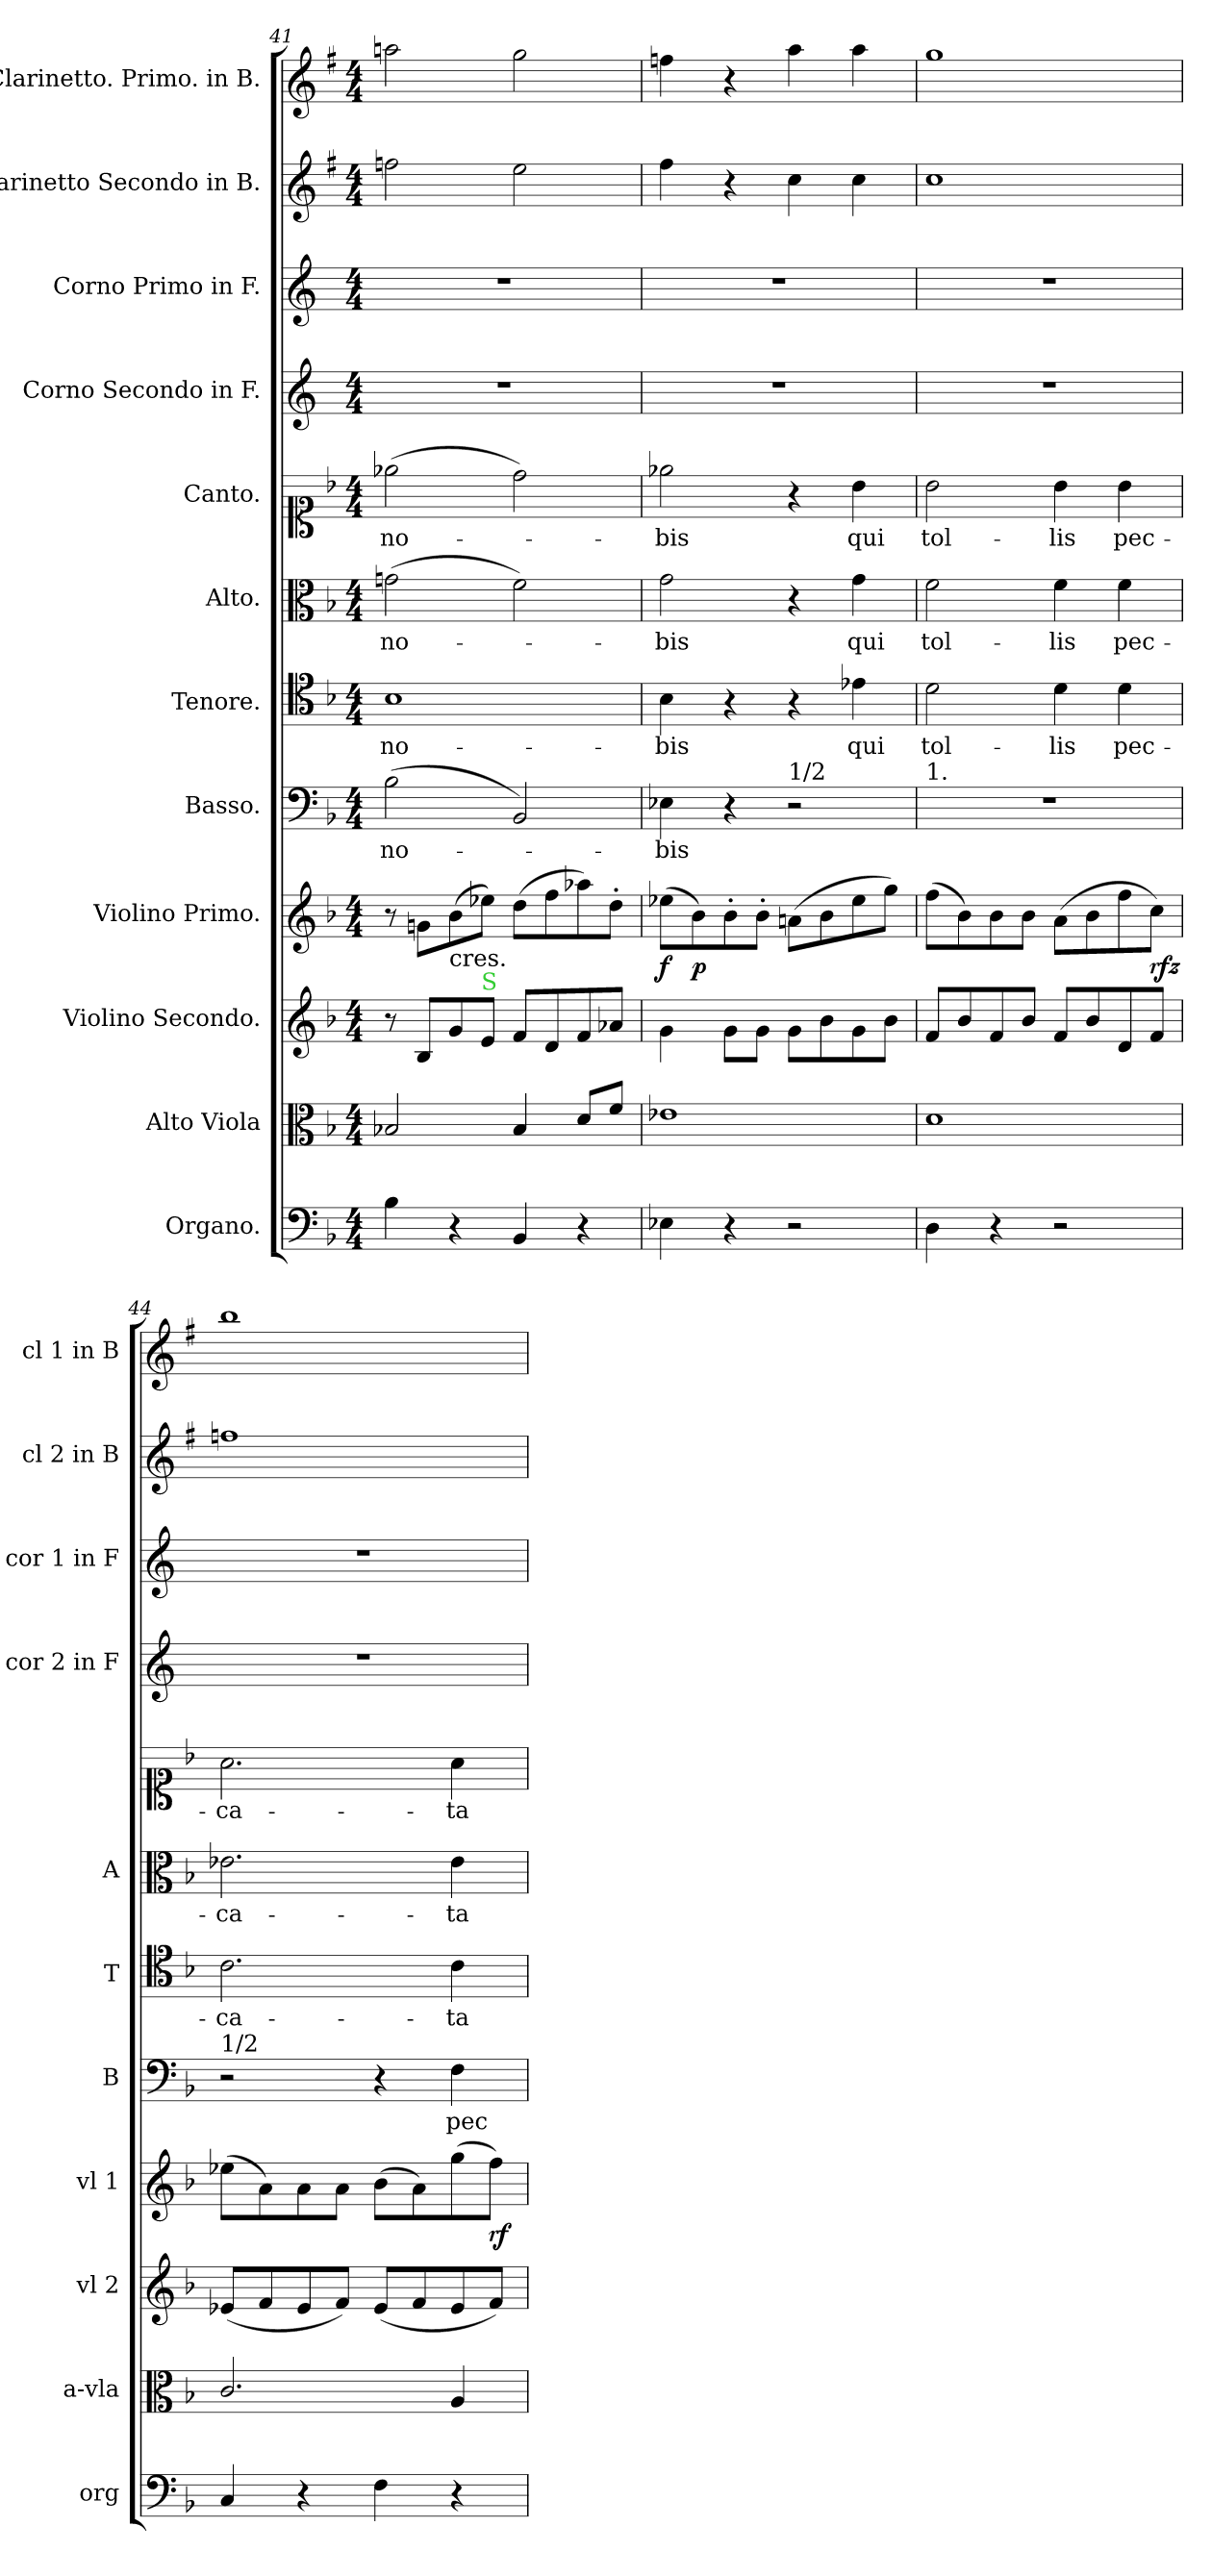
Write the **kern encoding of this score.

**kern	**kern	**kern	**kern	**dynam	**kern	**text	**kern	**text	**kern	**text	**kern	**text	**kern	**kern	**kern	**kern
*part12	*part11	*part10	*part9	*part9	*part8	*part8	*part7	*part7	*part6	*part6	*part5	*part5	*part4	*part3	*part2	*part1
*staff12	*staff11	*staff10	*staff9	*staff9	*staff8	*staff8	*staff7	*staff7	*staff6	*staff6	*staff5	*staff5	*staff4	*staff3	*staff2	*staff1
*I"Organo.	*I"Alto Viola	*I"Violino Secondo.	*I"Violino Primo.	*	*I"Basso.	*	*I"Tenore.	*	*I"Alto.	*	*I"Canto.	*	*I"Corno Secondo in F.	*I"Corno Primo in F.	*I"Clarinetto Secondo in B.	*I"Clarinetto. Primo. in B.
*I'org	*I'a-vla	*I'vl 2	*I'vl 1	*	*I'B	*	*I'T	*	*I'A	*	*	*	*I'cor 2 in F	*I'cor 1 in F	*I'cl 2 in B	*I'cl 1 in B
*clefF4	*clefC3	*clefG2	*clefG2	*	*clefF4	*	*clefC4	*	*clefC3	*	*clefC1	*	*clefG2	*clefG2	*clefG2	*clefG2
*	*	*	*	*	*	*	*	*	*	*	*	*	*ITrd4c7	*ITrd4c7	*ITrd1c2	*ITrd1c2
*k[b-]	*k[b-]	*k[b-]	*k[b-]	*	*k[b-]	*	*k[b-]	*	*k[b-]	*	*k[b-]	*	*k[b-]	*k[b-]	*k[b-]	*k[b-]
*F:	*F:	*F:	*F:	*	*F:	*	*F:	*	*F:	*	*F:	*	*F:	*F:	*F:	*F:
*M4/4	*M4/4	*M4/4	*M4/4	*	*M4/4	*	*M4/4	*	*M4/4	*	*M4/4	*	*M4/4	*M4/4	*M4/4	*M4/4
=41	=41	=41	=41	=41	=41	=41	=41	=41	=41	=41	=41	=41	=41	=41	=41	=41
4B-\	2B-X/	8r	8r	.	(2B-\	no-	1B-	no-	(2gn\	no-	(2ee-X\	no-	1r	1r	2ee-X\	2ggn\
.	.	8B-/L	8gn\L	.	.	.	.	.	.	.	.	.	.	.	.	.
!	!	!	!LO:TX:b:t=cres.	!	!	!	!	!	!	!	!	!	!	!	!	!
4r	.	8g/	(8b-\	.	.	.	.	.	.	.	.	.	.	.	.	.
!	!	!LO:TX:a:color=limegreen:t=S	!	!	!	!	!	!	!	!	!	!	!	!	!	!
.	.	8e/J	8ee-X\J)	.	.	.	.	.	.	.	.	.	.	.	.	.
4BB-/	4B-/	8f/L	(8dd\L	.	2BB-/)	.	.	.	2f\)	.	2dd\)	.	.	.	2dd\	2ff\
.	.	8d/	8ff\	.	.	.	.	.	.	.	.	.	.	.	.	.
4r	8d/L	8f/	8aa-X\)	.	.	.	.	.	.	.	.	.	.	.	.	.
.	8f/J	8a-X/J	8dd'\J	.	.	.	.	.	.	.	.	.	.	.	.	.
=42	=42	=42	=42	=42	=42	=42	=42	=42	=42	=42	=42	=42	=42	=42	=42	=42
!	!	!	!	!LO:DY:b	!	!	!	!	!	!	!	!	!	!	!	!
4E-X\	1e-X	4g\	(8ee-X\L	f.	4E-X\	-bis	4B-\	-bis	2g\	-bis	2ee-X\	-bis	1r	1r	4ee\	4ee-X\
!	!	!	!	!LO:DY:b	!	!	!	!	!	!	!	!	!	!	!	!
.	.	.	8b-\)	p.	.	.	.	.	.	.	.	.	.	.	.	.
4r	.	8g\L	8b-'\	.	4r	.	4r	.	.	.	.	.	.	.	4r	4r
.	.	8g\J	8b-'\J	.	.	.	.	.	.	.	.	.	.	.	.	.
!	!	!	!	!	!LO:TX:a:t=1/2	!	!	!	!	!	!	!	!	!	!	!
2r	.	8g\L	(8an\L	.	2r	.	4r	.	4r	.	4r	.	.	.	4b-\	4gg\
.	.	8b-\	8b-\	.	.	.	.	.	.	.	.	.	.	.	.	.
.	.	8g\	8ee-\	.	.	.	4e-X\	qui	4g\	qui	4b-\	qui	.	.	4b-\	4gg\
.	.	8b-\J	8gg\J)	.	.	.	.	.	.	.	.	.	.	.	.	.
=43	=43	=43	=43	=43	=43	=43	=43	=43	=43	=43	=43	=43	=43	=43	=43	=43
!	!	!	!	!	!LO:TX:a:t=1.	!	!	!	!	!	!	!	!	!	!	!
4D\	1d	8f/L	(8ff\L	.	1r	.	2d\	tol-	2f\	tol-	2b-\	tol-	1r	1r	1b-	1ff
.	.	8b-/	8b-\)	.	.	.	.	.	.	.	.	.	.	.	.	.
4r	.	8f/	8b-\	.	.	.	.	.	.	.	.	.	.	.	.	.
.	.	8b-/J	8b-\J	.	.	.	.	.	.	.	.	.	.	.	.	.
2r	.	8f/L	(8a\L	.	.	.	4d\	-lis	4f\	-lis	4b-\	-lis	.	.	.	.
.	.	8b-/	8b-\	.	.	.	.	.	.	.	.	.	.	.	.	.
.	.	8d/	8ff\	.	.	.	4d\	pec-	4f\	pec-	4b-\	pec-	.	.	.	.
!	!	!	!	!LO:DY:b	!	!	!	!	!	!	!	!	!	!	!	!
.	.	8f/J	8cc\J)	rfz	.	.	.	.	.	.	.	.	.	.	.	.
=44	=44	=44	=44	=44	=44	=44	=44	=44	=44	=44	=44	=44	=44	=44	=44	=44
!	!	!	!	!	!LO:TX:a:t=1/2	!	!	!	!	!	!	!	!	!	!	!
4C/	2.c/	(8e-X/L	(8ee-X\L	.	2r	.	2.c\	-ca-	2.e-X\	-ca-	2.a\	-ca-	1r	1r	1ee-X	1aa
.	.	8f/	8a\)	.	.	.	.	.	.	.	.	.	.	.	.	.
4r	.	8e-/	8a\	.	.	.	.	.	.	.	.	.	.	.	.	.
.	.	8f/J)	8a\J	.	.	.	.	.	.	.	.	.	.	.	.	.
4F\	.	(8e-/L	(8b-\L	.	4r	.	.	.	.	.	.	.	.	.	.	.
.	.	8f/	8a\)	.	.	.	.	.	.	.	.	.	.	.	.	.
4r	4A/	8e-/	(8gg\	.	4F\	pec-	4c\	-ta	4e-\	-ta	4a\	-ta	.	.	.	.
!	!	!	!	!LO:DY:b	!	!	!	!	!	!	!	!	!	!	!	!
.	.	8f/J)	8ff\J)	rf.	.	.	.	.	.	.	.	.	.	.	.	.
=	=	=	=	=	=	=	=	=	=	=	=	=	=	=	=	=
*-	*-	*-	*-	*-	*-	*-	*-	*-	*-	*-	*-	*-	*-	*-	*-	*-
